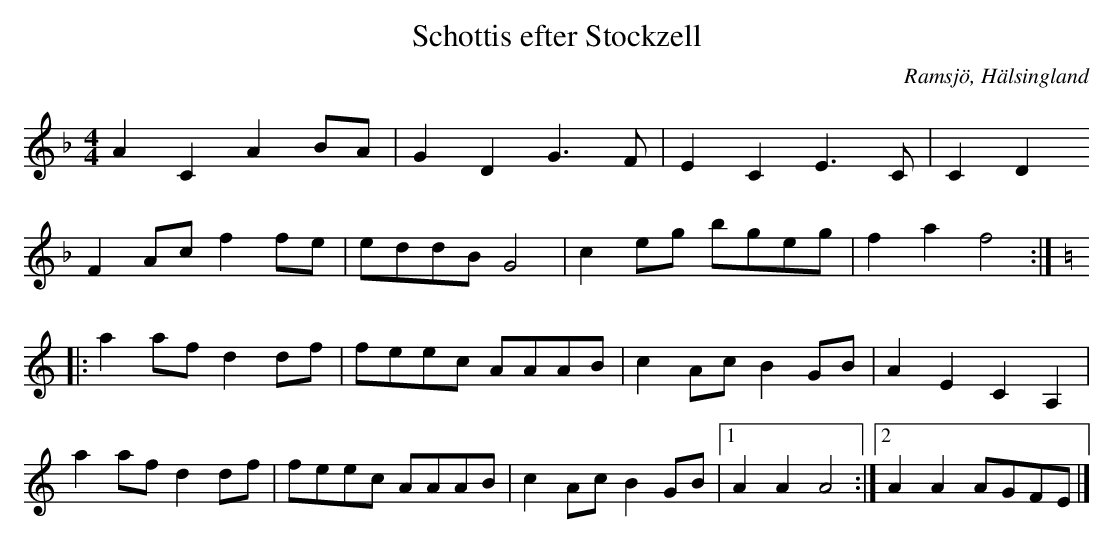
X:1
T: Schottis efter Stockzell
O: Ramsjö, Hälsingland
M: 4/4
L: 1/8
K: F
A2 C2 A2 BA|G2 D2 G2>F2|E2 C2 E2>C2|C2 D2
F2 Ac f2 fe|eddB G4|c2 eg bgeg|f2 a2 f4:|
|:[K: Am] a2 af d2 df|feec AAAB|c2 Ac B2GB|A2 E2 C2 A,2|
a2 af d2 df|feec AAAB|c2 Ac B2GB|[1 A2 A2 A4:|[2 A2 A2 AGFE|]
